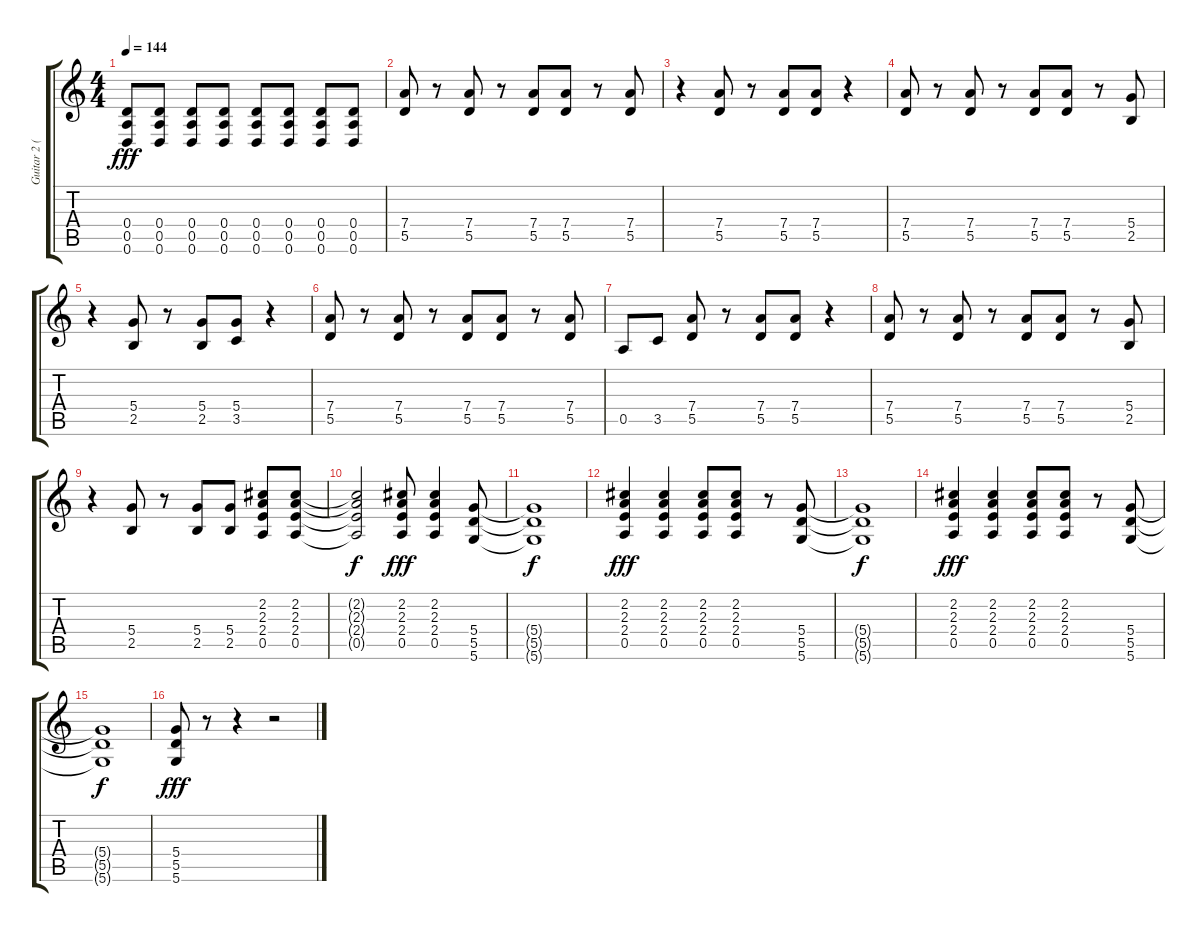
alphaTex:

\track ("Guitar 2 (Rhythm)" "Guitar 2 (") {instrument distortionguitar}
\staff {score tabs}
\tuning (E4 B3 G3 D3 A2 D2) {hide}
\ts (4 4)
\tempo 144
\clef g2
\ks c
(0.4 0.5 0.6).8{dy fff} (0.4 0.5 0.6).8 (0.4 0.5 0.6).8 (0.4 0.5 0.6).8 (0.4 0.5 0.6).8 (0.4 0.5 0.6).8 (0.4 0.5 0.6).8 (0.4 0.5 0.6).8 |
(7.4 5.5).8 r.8 (7.4 5.5).8 r.8 (7.4 5.5).8 (7.4 5.5).8 r.8 (7.4 5.5).8 |
r.4 (7.4 5.5).8 r.8 (7.4 5.5).8 (7.4 5.5).8 r.4 |
(7.4 5.5).8 r.8 (7.4 5.5).8 r.8 (7.4 5.5).8 (7.4 5.5).8 r.8 (5.4 2.5).8 |
r.4 (5.4 2.5).8 r.8 (5.4 2.5).8 (5.4 3.5).8 r.4 |
(7.4 5.5).8 r.8 (7.4 5.5).8 r.8 (7.4 5.5).8 (7.4 5.5).8 r.8 (7.4 5.5).8 |
0.5.8 3.5.8 (7.4 5.5).8 r.8 (7.4 5.5).8 (7.4 5.5).8 r.4 |
(7.4 5.5).8 r.8 (7.4 5.5).8 r.8 (7.4 5.5).8 (7.4 5.5).8 r.8 (5.4 2.5).8 |
r.4 (5.4 2.5).8 r.8 (5.4 2.5).8 (5.4 2.5).8 (2.2 2.3 2.4 0.5).8 (2.2 2.3 2.4 0.5).8 |
(2.2{t} 2.3{t} 2.4{t} 0.5{t}).2{dy f} (2.2 2.3 2.4 0.5).8{dy fff} (2.2 2.3 2.4 0.5).4 (5.4 5.5 5.6).8 |
(5.4{t} 5.5{t} 5.6{t}).1{dy f} |
(2.2 2.3 2.4 0.5).4{dy fff} (2.2 2.3 2.4 0.5).4 (2.2 2.3 2.4 0.5).8 (2.2 2.3 2.4 0.5).8 r.8 (5.4 5.5 5.6).8 |
(5.4{t} 5.5{t} 5.6{t}).1{dy f} |
(2.2 2.3 2.4 0.5).4{dy fff} (2.2 2.3 2.4 0.5).4 (2.2 2.3 2.4 0.5).8 (2.2 2.3 2.4 0.5).8 r.8 (5.4 5.5 5.6).8 |
(5.4{t} 5.5{t} 5.6{t}).1{dy f} |
(5.4 5.5 5.6).8{dy fff} r.8 r.4 r.2
